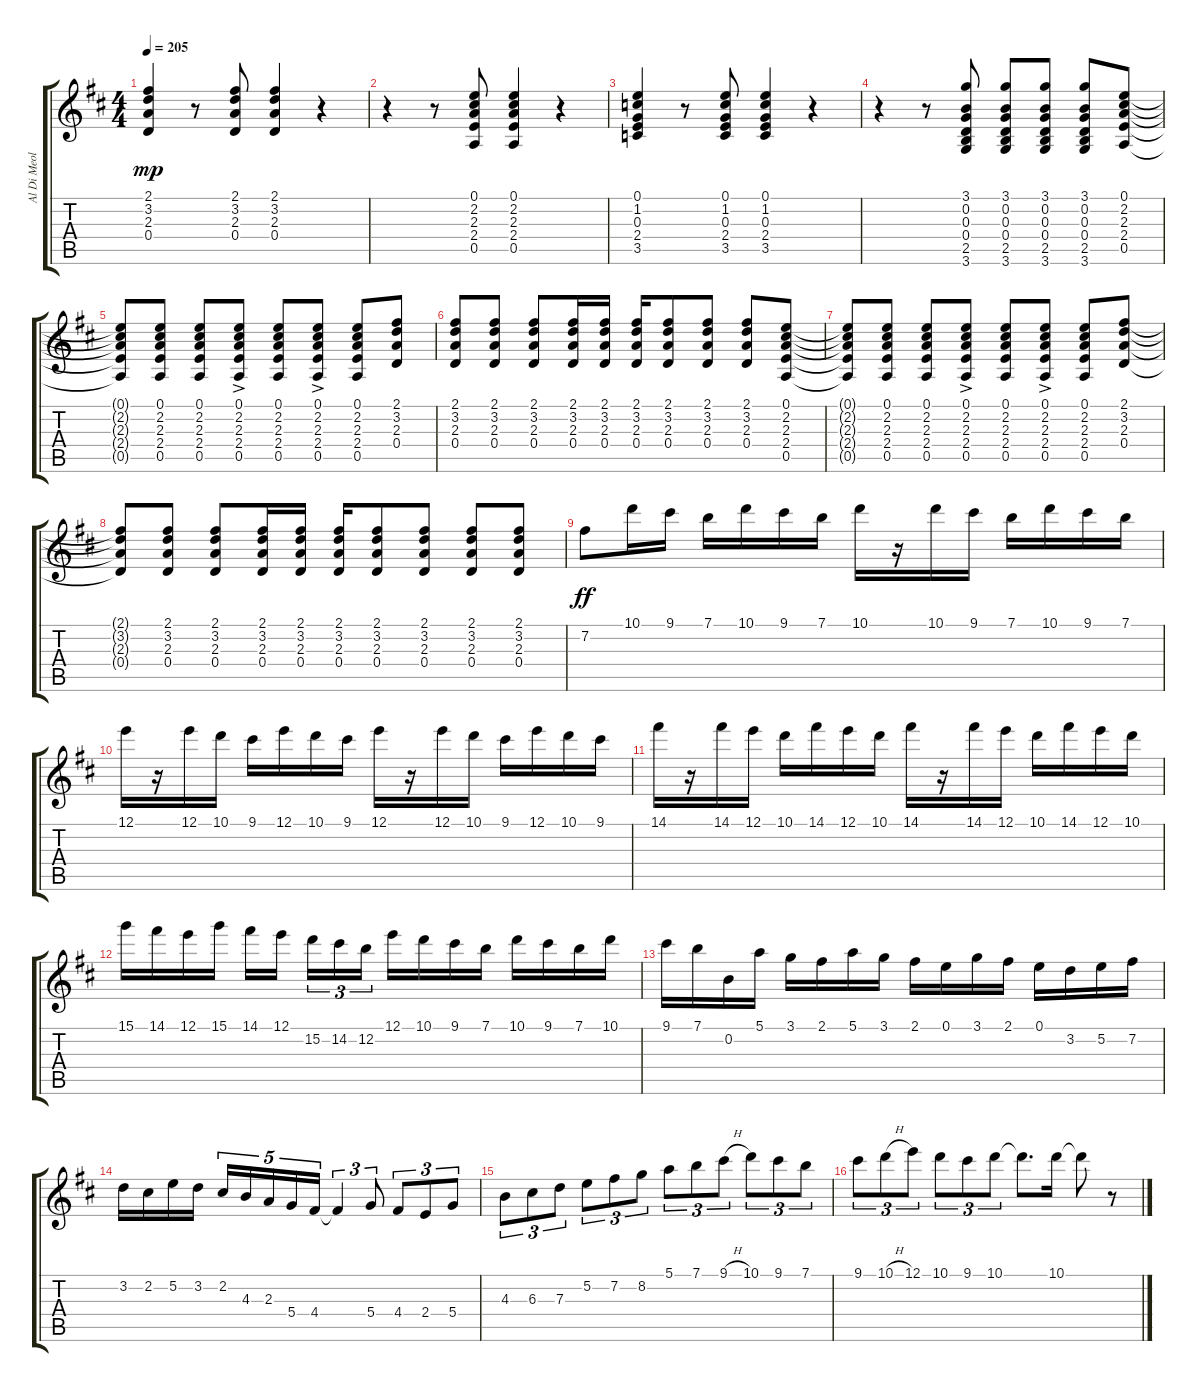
\track ("Al Di Meola" "Al Di Meol") {instrument acousticguitarsteel}
\staff {score tabs}
\tuning (E4 B3 G3 D3 A2 E2) {hide}
\ts (4 4)
\tempo 205
\clef g2
\ks d
(2.1 3.2 2.3 0.4).4{dy mp} r.8 (2.1 3.2 2.3 0.4).8 (2.1 3.2 2.3 0.4).4 r.4 |
r.4 r.8 (0.1 2.2 2.3 2.4 0.5).8 (0.1 2.2 2.3 2.4 0.5).4 r.4 |
(0.1 1.2 0.3 2.4 3.5).4 r.8 (0.1 1.2 0.3 2.4 3.5).8 (0.1 1.2 0.3 2.4 3.5).4 r.4 |
r.4 r.8 (3.1 0.2 0.3 0.4 2.5 3.6).8 (3.1 0.2 0.3 0.4 2.5 3.6).8 (3.1 0.2 0.3 0.4 2.5 3.6).8 (3.1 0.2 0.3 0.4 2.5 3.6).8 (0.1 2.2 2.3 2.4 0.5).8 |
(0.1{t} 2.2{t} 2.3{t} 2.4{t} 0.5{t}).8 (0.1 2.2 2.3 2.4 0.5).8 (0.1 2.2 2.3 2.4 0.5).8 (0.1{ac} 2.2{ac} 2.3{ac} 2.4{ac} 0.5{ac}).8 (0.1 2.2 2.3 2.4 0.5).8 (0.1{ac} 2.2{ac} 2.3{ac} 2.4{ac} 0.5{ac}).8 (0.1 2.2 2.3 2.4 0.5).8 (2.1 3.2 2.3 0.4).8 |
(2.1 3.2 2.3 0.4).8 (2.1 3.2 2.3 0.4).8 (2.1 3.2 2.3 0.4).8 (2.1 3.2 2.3 0.4).16 (2.1 3.2 2.3 0.4).16 (2.1 3.2 2.3 0.4).16 (2.1 3.2 2.3 0.4).8 (2.1 3.2 2.3 0.4).8 (2.1 3.2 2.3 0.4).8 (0.1 2.2 2.3 2.4 0.5).8 |
(0.1{t} 2.2{t} 2.3{t} 2.4{t} 0.5{t}).8 (0.1 2.2 2.3 2.4 0.5).8 (0.1 2.2 2.3 2.4 0.5).8 (0.1{ac} 2.2{ac} 2.3{ac} 2.4{ac} 0.5{ac}).8 (0.1 2.2 2.3 2.4 0.5).8 (0.1{ac} 2.2{ac} 2.3{ac} 2.4{ac} 0.5{ac}).8 (0.1 2.2 2.3 2.4 0.5).8 (2.1 3.2 2.3 0.4).8 |
(2.1{t} 3.2{t} 2.3{t} 0.4{t}).8 (2.1 3.2 2.3 0.4).8 (2.1 3.2 2.3 0.4).8 (2.1 3.2 2.3 0.4).16 (2.1 3.2 2.3 0.4).16 (2.1 3.2 2.3 0.4).16 (2.1 3.2 2.3 0.4).8 (2.1 3.2 2.3 0.4).8 (2.1 3.2 2.3 0.4).8 (2.1 3.2 2.3 0.4).8 |
7.2.8{dy ff} 10.1.16 9.1.16 7.1.16 10.1.16 9.1.16 7.1.16 10.1.16 r.16 10.1.16 9.1.16 7.1.16 10.1.16 9.1.16 7.1.16 |
12.1.16 r.16 12.1.16 10.1.16 9.1.16 12.1.16 10.1.16 9.1.16 12.1.16 r.16 12.1.16 10.1.16 9.1.16 12.1.16 10.1.16 9.1.16 |
14.1.16 r.16 14.1.16 12.1.16 10.1.16 14.1.16 12.1.16 10.1.16 14.1.16 r.16 14.1.16 12.1.16 10.1.16 14.1.16 12.1.16 10.1.16 |
15.1.16 14.1.16 12.1.16 15.1.16 14.1.16 12.1.16{beam splitsecondary} 15.2.16{tu (3 2)} 14.2.16{tu (3 2)} 12.2.16{tu (3 2)} 12.1.16 10.1.16 9.1.16 7.1.16 10.1.16 9.1.16 7.1.16 10.1.16 |
9.1.16 7.1.16 0.2.16 5.1.16 3.1.16 2.1.16 5.1.16 3.1.16 2.1.16 0.1.16 3.1.16 2.1.16 0.1.16 3.2.16 5.2.16 7.2.16 |
3.2.16 2.2.16 5.2.16 3.2.16 2.2.16{tu (5 4)} 4.3.16{tu (5 4)} 2.3.16{tu (5 4)} 5.4.16{tu (5 4)} 4.4.16{tu (5 4)} 4.4{t}.4{tu (3 2)} 5.4.8{tu (3 2)} 4.4.8{tu (3 2)} 2.4.8{tu (3 2)} 5.4.8{tu (3 2)} |
4.3.8{tu (3 2)} 6.3.8{tu (3 2)} 7.3.8{tu (3 2)} 5.2.8{tu (3 2)} 7.2.8{tu (3 2)} 8.2.8{tu (3 2)} 5.1.8{tu (3 2)} 7.1.8{tu (3 2)} 9.1{h}.8{tu (3 2)} 10.1.8{tu (3 2)} 9.1.8{tu (3 2)} 7.1.8{tu (3 2)} |
9.1.8{tu (3 2)} 10.1{h}.8{tu (3 2)} 12.1.8{tu (3 2)} 10.1.8{tu (3 2)} 9.1.8{tu (3 2)} 10.1.8{tu (3 2)} 10.1{t}.8{d} 10.1.16 10.1{t}.8 r.8
